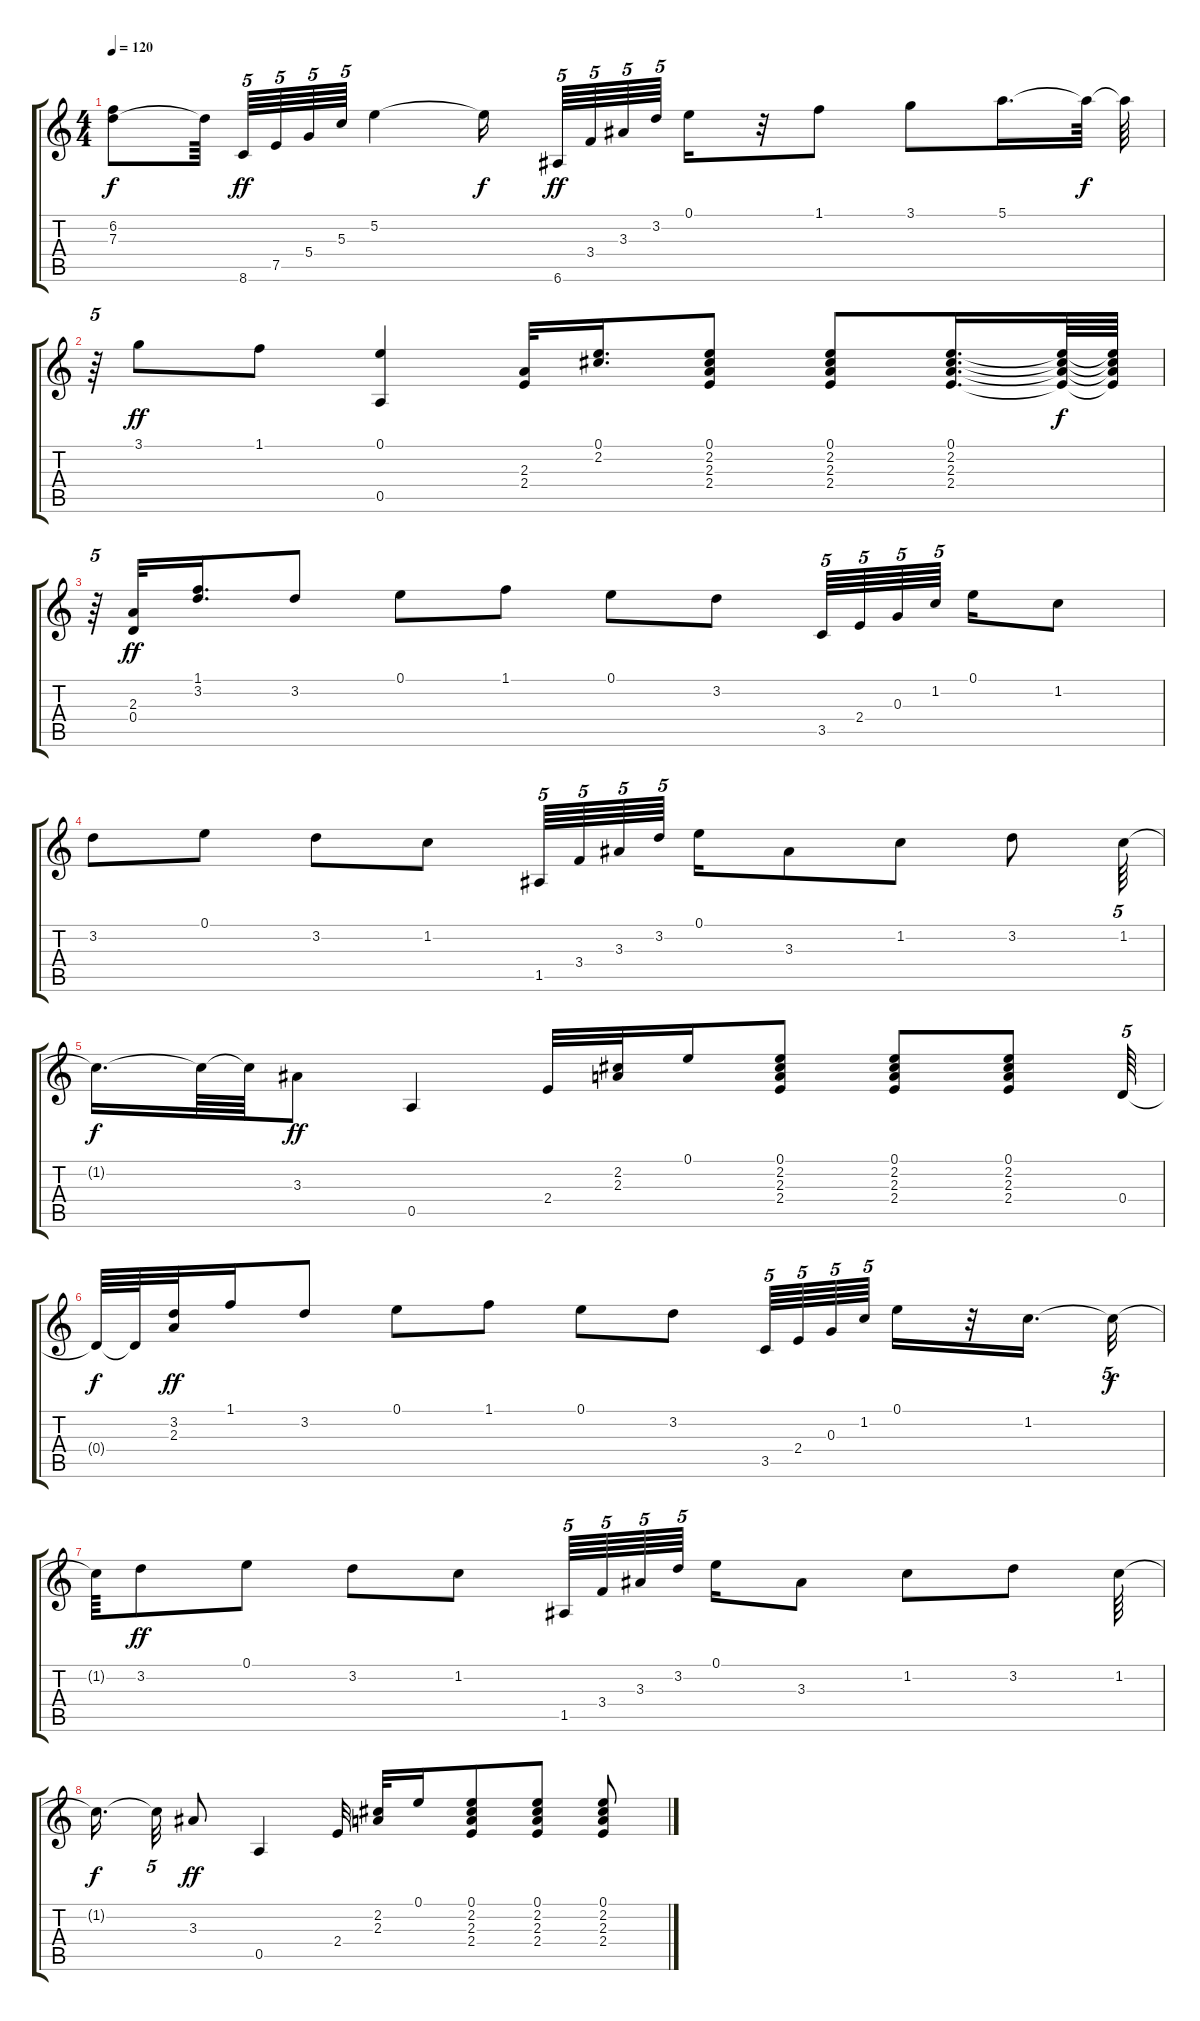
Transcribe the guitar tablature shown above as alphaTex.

\track "" {instrument acousticguitarnylon}
\staff {score tabs}
\tuning (E4 B3 G3 D3 A2 E2) {hide}
\ts (4 4)
\tempo 120
\clef g2
\ks c
(6.2{t} 7.3{t}).8{dy f} 7.3{t}.64{beam splitsecondary} 8.6.64{tu (5 4) dy ff} 7.5.64{tu (5 4)} 5.4.64{tu (5 4)} 5.3.64{tu (5 4)} 5.2.4 5.2{t}.16{dy f} 6.6.64{tu (5 4) dy ff} 3.4.64{tu (5 4)} 3.3.64{tu (5 4)} 3.2.64{tu (5 4) beam splitsecondary} 0.1.16 r.32 1.1.8 3.1.8 5.1.16{d} 5.1{t}.64{dy f} 5.1{t}.64 |
r.64{tu (5 4)} 3.1.8{dy ff} 1.1.8 (0.1 0.5).4 (2.3 2.4).32 (0.1 2.2).16{d} (0.1 2.2 2.3 2.4).8 (0.1 2.2 2.3 2.4).8 (0.1 2.2 2.3 2.4).16{d} (0.1{t} 2.2{t} 2.3{t} 2.4{t}).64{dy f} (0.1{t} 2.2{t} 2.3{t} 2.4{t}).64 |
r.64{tu (5 4)} (2.3 0.4).32{dy ff} (1.1 3.2).16{d} 3.2.8 0.1.8 1.1.8 0.1.8 3.2.8 3.5.64{tu (5 4)} 2.4.64{tu (5 4)} 0.3.64{tu (5 4)} 1.2.64{tu (5 4) beam splitsecondary} 0.1.16 1.2.8 |
3.2.8 0.1.8 3.2.8 1.2.8 1.5.64{tu (5 4)} 3.4.64{tu (5 4)} 3.3.64{tu (5 4)} 3.2.64{tu (5 4) beam splitsecondary} 0.1.16 3.3.8 1.2.8 3.2.8 1.2.64{tu (5 4)} |
1.2{t}.16{d dy f} 1.2{t}.64 1.2{t}.64 3.3.8{dy ff} 0.5.4 2.4.32 (2.2 2.3).32 0.1.16 (0.1 2.2 2.3 2.4).8 (0.1 2.2 2.3 2.4).8 (0.1 2.2 2.3 2.4).8 0.4.64{tu (5 4)} |
0.4{t}.64{dy f} 0.4{t}.64 (3.2 2.3).32{dy ff} 1.1.16 3.2.8 0.1.8 1.1.8 0.1.8 3.2.8 3.5.64{tu (5 4)} 2.4.64{tu (5 4)} 0.3.64{tu (5 4)} 1.2.64{tu (5 4) beam splitsecondary} 0.1.16 r.32 1.2.16{d} 1.2{t}.32{tu (5 4) dy f} |
1.2{t}.64 3.2.8{dy ff} 0.1.8 3.2.8 1.2.8 1.5.64{tu (5 4)} 3.4.64{tu (5 4)} 3.3.64{tu (5 4)} 3.2.64{tu (5 4) beam splitsecondary} 0.1.16 3.3.8 1.2.8 3.2.8 1.2.64 |
1.2{t}.16{d dy f beam splitsecondary} 1.2{t}.32{tu (5 4)} 3.3.8{dy ff} 0.5.4 2.4.32 (2.2 2.3).32 0.1.16 (0.1 2.2 2.3 2.4).8 (0.1 2.2 2.3 2.4).8 (0.1 2.2 2.3 2.4).8
